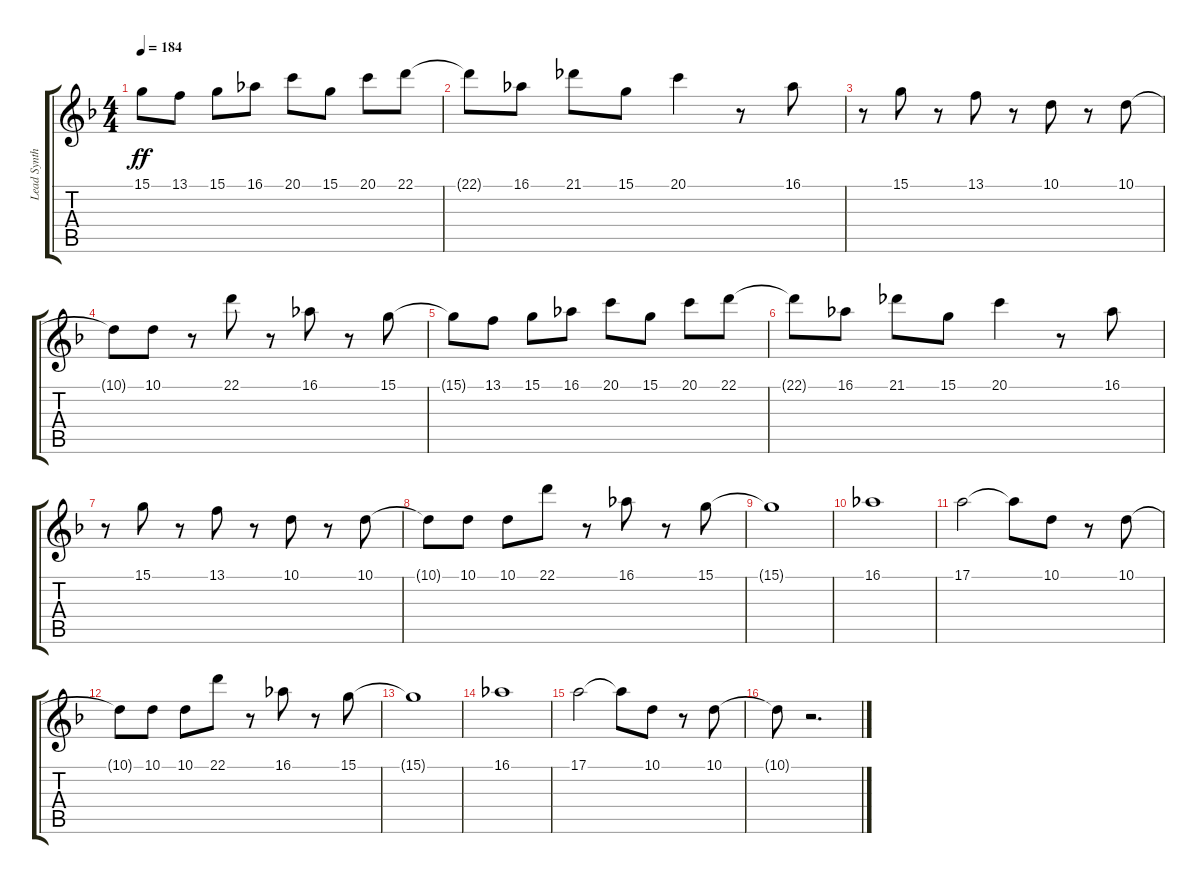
\track ("Lead Synthesizer (Staff 1)" "Lead Synth") {instrument lead7fifths}
\staff {score tabs}
\tuning (E4 B3 G3 D3 A2 E2) {hide}
\ts (4 4)
\tempo 184
\clef g2
\ks dminor
15.1{t}.8{dy ff} 13.1.8 15.1.8 16.1.8 20.1.8 15.1.8 20.1.8 22.1.8 |
22.1{t}.8 16.1.8 21.1.8 15.1.8 20.1.4 r.8 16.1.8 |
r.8 15.1.8 r.8 13.1.8 r.8 10.1.8 r.8 10.1.8 |
10.1{t}.8 10.1.8 r.8 22.1.8 r.8 16.1.8 r.8 15.1.8 |
15.1{t}.8 13.1.8 15.1.8 16.1.8 20.1.8 15.1.8 20.1.8 22.1.8 |
22.1{t}.8 16.1.8 21.1.8 15.1.8 20.1.4 r.8 16.1.8 |
r.8 15.1.8 r.8 13.1.8 r.8 10.1.8 r.8 10.1.8 |
10.1{t}.8 10.1.8 10.1.8 22.1.8 r.8 16.1.8 r.8 15.1.8 |
15.1{t}.1 |
16.1.1 |
17.1.2 17.1{t}.8 10.1.8 r.8 10.1.8 |
10.1{t}.8 10.1.8 10.1.8 22.1.8 r.8 16.1.8 r.8 15.1.8 |
15.1{t}.1 |
16.1.1 |
17.1.2 17.1{t}.8 10.1.8 r.8 10.1.8 |
10.1{t}.8 r.2{d}
